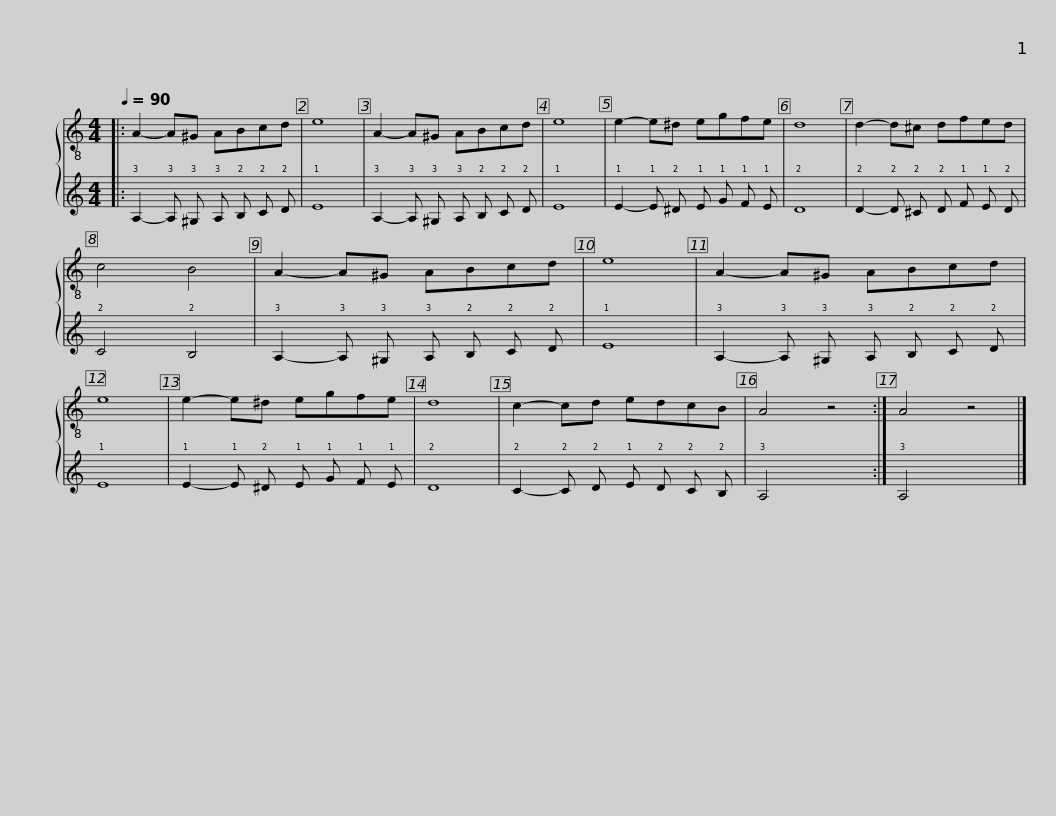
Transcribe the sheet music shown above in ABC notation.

X:1
%%score { 1 | 2 }
L:1/8
Q:1/4=90
M:4/4
I:linebreak $
K:C
V:1 treble-8
V:2 tab stafflines=6 strings="E2,A2,D3,G3,B3,E4 nostems "
V:1
|: A2- A^G ABcd | e8 | A2- A^G ABcd | e8 | e2- e^d egfe | %5
 d8 | d2- d^c dfed | c4 B4 |$ A2- A^G ABcd | e8 | %10
 A2- A^G ABcd | e8 | e2- e^d egfe | d8 | c2- cd edcB | %15
 A4 z4 :|$ A4 z4 |] %17
V:2
|: !3!A,2- !3!A, !3!^G, !3!A, !2!B, !2!C !2!D | !1!E8 | !3!A,2- !3!A, !3!^G, !3!A, !2!B, !2!C !2!D | !1!E8 | !1!E2- !1!E !2!^D !1!E !1!G !1!F !1!E | %5
 !2!D8 | !2!D2- !2!D !2!^C !2!D !1!F !1!E !2!D | !2!C4 !2!B,4 |$ !3!A,2- !3!A, !3!^G, !3!A, !2!B, !2!C !2!D | !1!E8 | %10
 !3!A,2- !3!A, !3!^G, !3!A, !2!B, !2!C !2!D | !1!E8 | !1!E2- !1!E !2!^D !1!E !1!G !1!F !1!E | !2!D8 | !2!C2- !2!C !2!D !1!E !2!D !2!C !2!B, | %15
 !3!A,4 x4 :|$ !3!A,4 x4 |] %17
